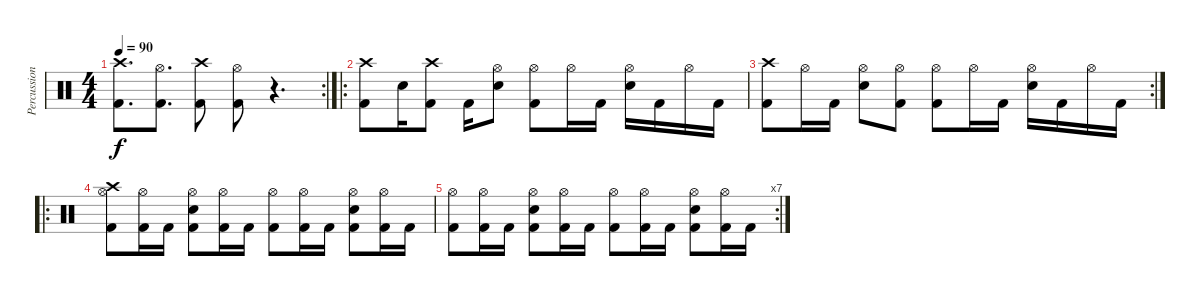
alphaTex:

\track ("Percussion " "Percussion") {instrument percussion}
\staff {score}
\articulation defaults
\rc 2
\ts (4 4)
\tempo 90
\clef neutral
\ks c
("Crash high (hit)" "Kick (hit) 2").8{d dy f} ("Hi-Hat (open)" "Kick (hit) 2").8{d} ("Crash high (hit)" "Kick (hit) 2").8 ("Hi-Hat (open)" "Kick (hit) 2").8 r.4{d} |
\ro
("Crash high (hit)" "Kick (hit) 2").8 "Snare (hit) 2".16 ("Crash high (hit)" "Kick (hit) 2").8 "Kick (hit) 2".16 ("Hi-Hat (open)" "Snare (hit) 2").8 ("Hi-Hat (open)" "Kick (hit) 2").8 "Hi-Hat (open)".16 "Kick (hit) 2".16 ("Hi-Hat (open)" "Snare (hit) 2").16 "Kick (hit) 2".16 "Hi-Hat (open)".16 "Kick (hit) 2".16 |
\rc 2
("Crash high (hit)" "Kick (hit) 2").8 "Hi-Hat (open)".16 "Kick (hit) 2".16 ("Hi-Hat (open)" "Snare (hit) 2").8 ("Hi-Hat (open)" "Kick (hit) 2").8 ("Hi-Hat (open)" "Kick (hit) 2").8 "Hi-Hat (open)".16 "Kick (hit) 2".16 ("Hi-Hat (open)" "Snare (hit) 2").16 "Kick (hit) 2".16 "Hi-Hat (open)".16 "Kick (hit) 2".16 |
\ro
("Crash high (hit)" "Hi-Hat (open)" "Kick (hit) 2").8 ("Hi-Hat (open)" "Kick (hit) 2").16 "Kick (hit) 2".16 ("Hi-Hat (open)" "Snare (hit) 2" "Kick (hit) 2").8 ("Hi-Hat (open)" "Kick (hit) 2").16 "Kick (hit) 2".16 ("Hi-Hat (open)" "Kick (hit) 2").8 ("Hi-Hat (open)" "Kick (hit) 2").16 "Kick (hit) 2".16 ("Hi-Hat (open)" "Snare (hit) 2" "Kick (hit) 2").8 ("Hi-Hat (open)" "Kick (hit) 2").16 "Kick (hit) 2".16 |
\rc 7
("Hi-Hat (open)" "Kick (hit) 2").8 ("Hi-Hat (open)" "Kick (hit) 2").16 "Kick (hit) 2".16 ("Hi-Hat (open)" "Snare (hit) 2" "Kick (hit) 2").8 ("Hi-Hat (open)" "Kick (hit) 2").16 "Kick (hit) 2".16 ("Hi-Hat (open)" "Kick (hit) 2").8 ("Hi-Hat (open)" "Kick (hit) 2").16 "Kick (hit) 2".16 ("Hi-Hat (open)" "Snare (hit) 2" "Kick (hit) 2").8 ("Hi-Hat (open)" "Kick (hit) 2").16 "Kick (hit) 2".16
